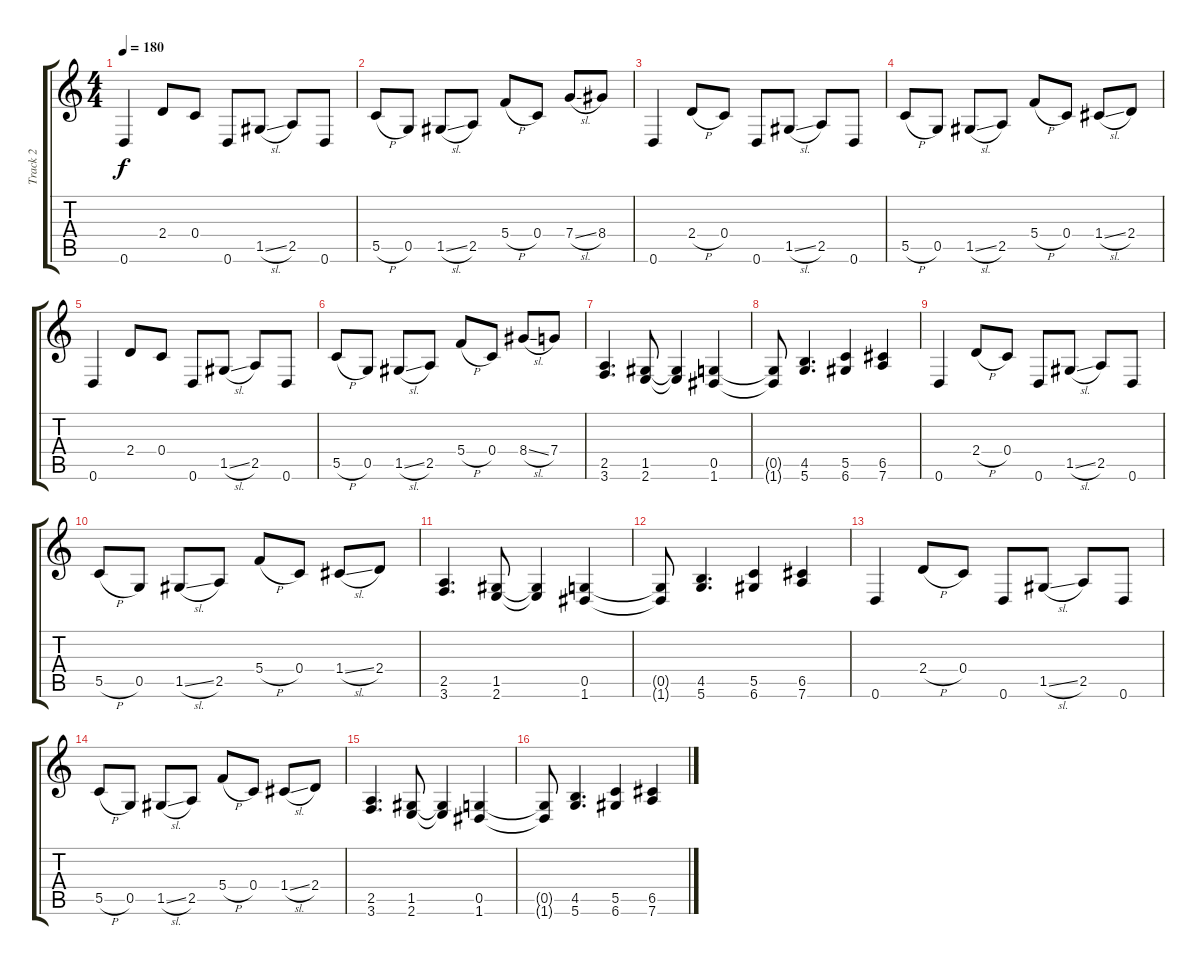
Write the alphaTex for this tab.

\track ("Track 2" "Track 2") {instrument distortionguitar}
\staff {score tabs}
\tuning (D4 A3 F3 C3 G2 D2) {hide}
\ts (4 4)
\tempo 180
\clef g2
\ks c
0.6.4{dy f} 2.4.8 0.4.8 0.6.8 1.5{sl}.8 2.5.8 0.6.8 |
5.5{h}.8 0.5.8 1.5{sl}.8 2.5.8 5.4{h}.8 0.4.8 7.4{sl}.8 8.4.8 |
0.6.4 2.4{h}.8 0.4.8 0.6.8 1.5{sl}.8 2.5.8 0.6.8 |
5.5{h}.8 0.5.8 1.5{sl}.8 2.5.8 5.4{h}.8 0.4.8 1.4{sl}.8 2.4.8 |
0.6.4 2.4.8 0.4.8 0.6.8 1.5{sl}.8 2.5.8 0.6.8 |
5.5{h}.8 0.5.8 1.5{sl}.8 2.5.8 5.4{h}.8 0.4.8 8.4{sl}.8 7.4.8 |
(2.5 3.6).4{d} (1.5 2.6).8 (1.5{t} 2.6{t}).4 (0.5 1.6).4 |
(0.5{t} 1.6{t}).8 (4.5 5.6).4{d} (5.5 6.6).4 (6.5 7.6).4 |
0.6.4 2.4{h}.8 0.4.8 0.6.8 1.5{sl}.8 2.5.8 0.6.8 |
5.5{h}.8 0.5.8 1.5{sl}.8 2.5.8 5.4{h}.8 0.4.8 1.4{sl}.8 2.4.8 |
(2.5 3.6).4{d} (1.5 2.6).8 (1.5{t} 2.6{t}).4 (0.5 1.6).4 |
(0.5{t} 1.6{t}).8 (4.5 5.6).4{d} (5.5 6.6).4 (6.5 7.6).4 |
0.6.4 2.4{h}.8 0.4.8 0.6.8 1.5{sl}.8 2.5.8 0.6.8 |
5.5{h}.8 0.5.8 1.5{sl}.8 2.5.8 5.4{h}.8 0.4.8 1.4{sl}.8 2.4.8 |
(2.5 3.6).4{d} (1.5 2.6).8 (1.5{t} 2.6{t}).4 (0.5 1.6).4 |
(0.5{t} 1.6{t}).8 (4.5 5.6).4{d} (5.5 6.6).4 (6.5 7.6).4
